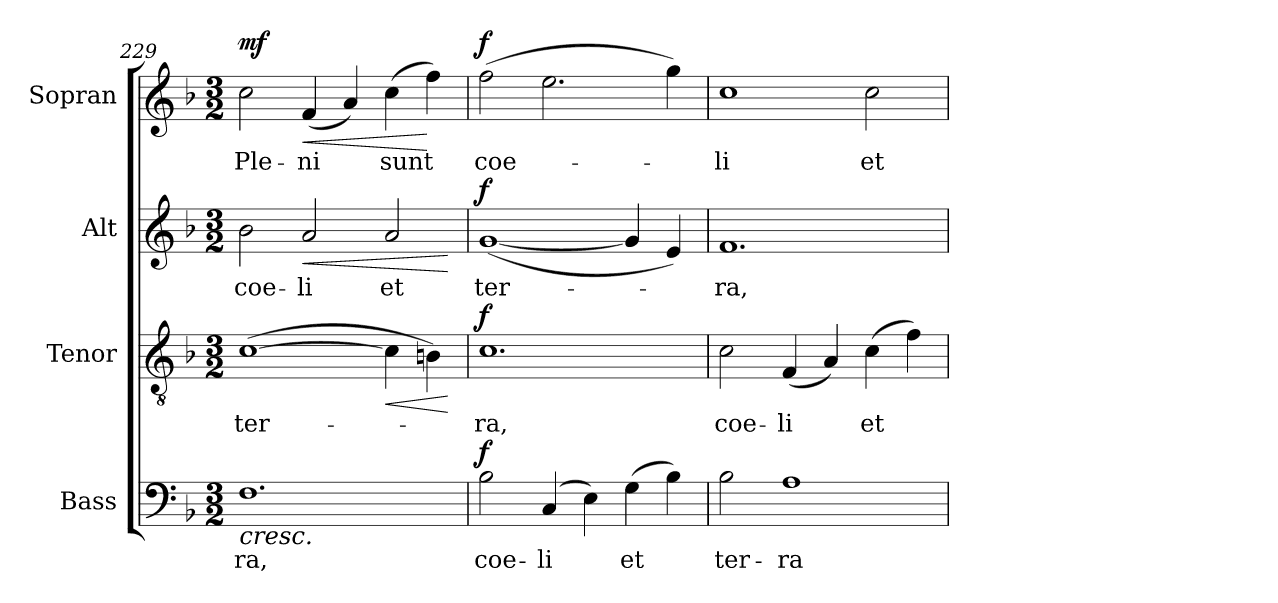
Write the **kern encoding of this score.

**kern	**text	**dynam	**kern	**text	**dynam	**kern	**text	**dynam	**kern	**text	**dynam
*part4	*part4	*part4	*part3	*part3	*part3	*part2	*part2	*part2	*part1	*part1	*part1
*staff4	*staff4	*staff4	*staff3	*staff3	*staff3	*staff2	*staff2	*staff2	*staff1	*staff1	*staff1
*I"Bass	*	*	*I"Tenor	*	*	*I"Alt	*	*	*I"Sopran	*	*
*I'B.	*	*	*I'T.	*	*	*I'A.	*	*	*I'S.	*	*
*clefF4	*	*	*clefGv2	*	*	*clefG2	*	*	*clefG2	*	*
*k[b-]	*	*	*k[b-]	*	*	*k[b-]	*	*	*k[b-]	*	*
*F:	*	*	*F:	*	*	*F:	*	*	*F:	*	*
*M3/2	*	*	*M3/2	*	*	*M3/2	*	*	*M3/2	*	*
=229	=229	=229	=229	=229	=229	=229	=229	=229	=229	=229	=229
!	!LO:LY:b	!LO:HP:b	!	!LO:LY:b	!	!	!LO:LY:b	!	!	!LO:LY:b	!LO:DY:a
1.F	-ra,	<	(>[1c	ter-	.	2b-\	coe-	.	2cc\	Ple-	mf
!	!	!	!	!	!	!	!LO:LY:b	!LO:HP:b	!	!LO:LY:b	!LO:HP:b
.	.	.	.	.	.	2a/	-li	<	(<4f/	-ni	<
.	.	.	.	.	.	.	.	.	4a/)	.	.
!	!	!	!	!	!LO:HP:b	!	!LO:LY:b	!	!	!LO:LY:b	!
.	.	.	4c\]	.	<	2a/	et	.	(>4cc\	sunt	.
.	.	.	4Bn\)	.	.	.	.	.	4ff\)	.	[
.	.	.	.	.	[	.	.	[	.	.	.
!!LO:PB:g=z
=230	=230	=230	=230	=230	=230	=230	=230	=230	=230	=230	=230
!	!LO:LY:b	!LO:DY:a	!	!LO:LY:b	!LO:DY:a	!	!LO:LY:b	!LO:DY:a	!	!LO:LY:b	!LO:DY:a
2B-\	coe-	f	1.c	-ra,	f	(<[1g	ter-	f	(>2ff\	coe-	f
!	!LO:LY:b	!	!	!	!	!	!	!	!	!	!
(4C/	-li	[	.	.	.	.	.	.	2.ee\	.	.
4E\)	.	.	.	.	.	.	.	.	.	.	.
!	!LO:LY:b	!	!	!	!	!	!	!	!	!	!
(>4G\	et	.	.	.	.	4g/]	.	.	.	.	.
4B-\)	.	.	.	.	.	4e/)	.	.	4gg\)	.	.
=231	=231	=231	=231	=231	=231	=231	=231	=231	=231	=231	=231
!	!LO:LY:b	!	!	!LO:LY:b	!	!	!LO:LY:b	!	!	!LO:LY:b	!
2B-\	ter-	.	2c\	coe-	.	1.f	-ra,	.	1cc	-li	.
!	!LO:LY:b	!	!	!LO:LY:b	!	!	!	!	!	!	!
1A	-ra	.	(<4F/	-li	.	.	.	.	.	.	.
.	.	.	4A/)	.	.	.	.	.	.	.	.
!	!	!	!	!LO:LY:b	!	!	!	!	!	!LO:LY:b	!
.	.	.	(>4c\	et	.	.	.	.	2cc\	et	.
.	.	.	4f\)	.	.	.	.	.	.	.	.
=	=	=	=	=	=	=	=	=	=	=	=
*-	*-	*-	*-	*-	*-	*-	*-	*-	*-	*-	*-
